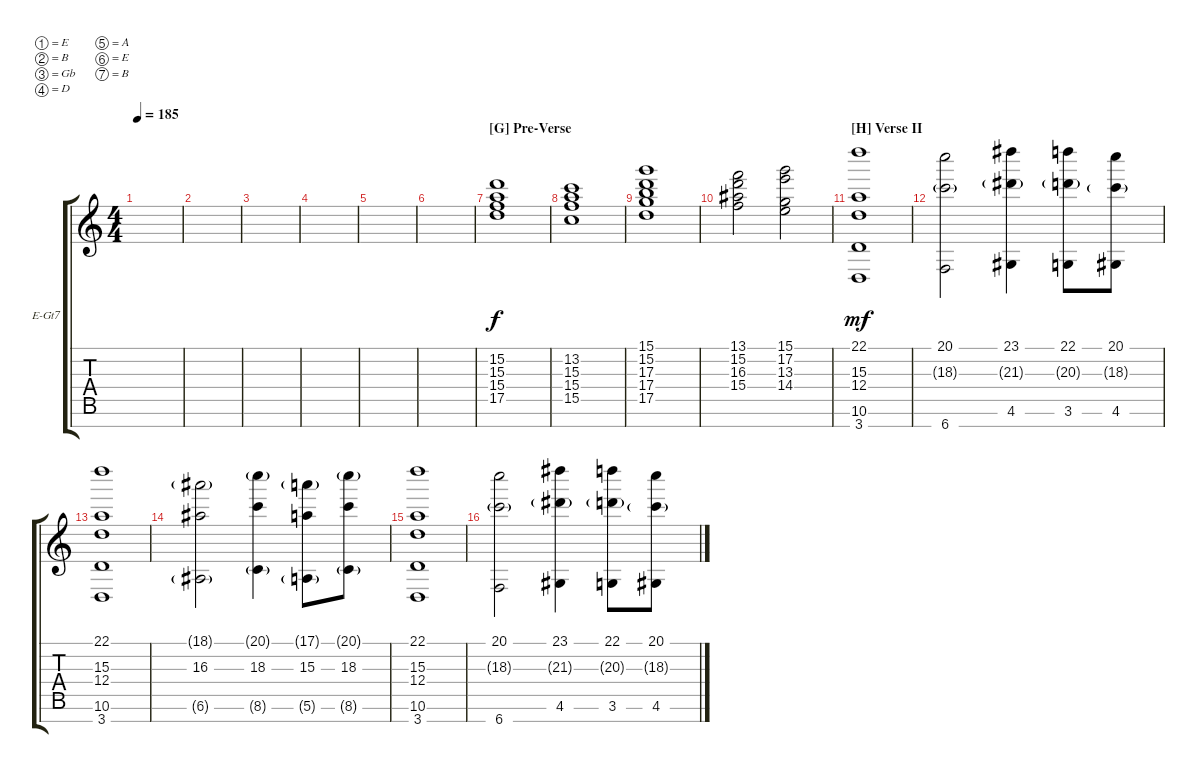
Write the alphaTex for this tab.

\defaultSystemsLayout 4
\bracketExtendMode groupsimilarinstruments
\firstSystemTrackNameOrientation horizontal
\otherSystemsTrackNameOrientation horizontal
\track ("Synth Backing" "E-Gt7") {instrument stringensemble1}
\staff {score tabs}
\tuning (E4 B3 Gb3 D3 A2 E2 B1)
\displaytranspose 12
\ts (4 4)
\tempo 185
\clef g2
\scale
0.333333
\ks c
|
\scale
0.333333 |
\scale
0.333333 |
\scale
0.333333 |
\scale
0.333333 |
\scale
0.333333 |
\section ("G" "Pre-Verse")
\scale
0.333333 (15.2 15.3 15.4 17.5).1 |
\scale
0.333333 (13.2 15.3 15.4 15.5).1 |
\scale
0.333333 (15.2 17.3 17.4 15.1 17.5).1 |
\scale
0.333333 (13.1 15.2 16.3 15.4).2 (15.1 14.4 17.2 13.3).2 |
\section ("H" "Verse II")
\scale
0.333333 (22.1 3.7 12.4 15.3 10.6).1{dy mf} |
\scale
0.333333 (20.1 18.3{g} 6.7).2 (23.1 21.3{g} 4.6).4 (22.1 20.3{g} 3.6).8 (20.1 18.3{g} 4.6).8 |
\scale
0.333333 (22.1 3.7 12.4 15.3 10.6).1 |
\scale
0.333333 (16.3 18.1{g} 6.6{g}).2 (18.3 20.1{g} 8.6{g}).4 (15.3 17.1{g} 5.6{g}).8 (18.3 20.1{g} 8.6{g}).8 |
\scale
0.333333 (22.1 3.7 12.4 15.3 10.6).1 |
\scale
0.333333 (20.1 18.3{g} 6.7).2 (23.1 21.3{g} 4.6).4 (22.1 20.3{g} 3.6).8 (20.1 18.3{g} 4.6).8
